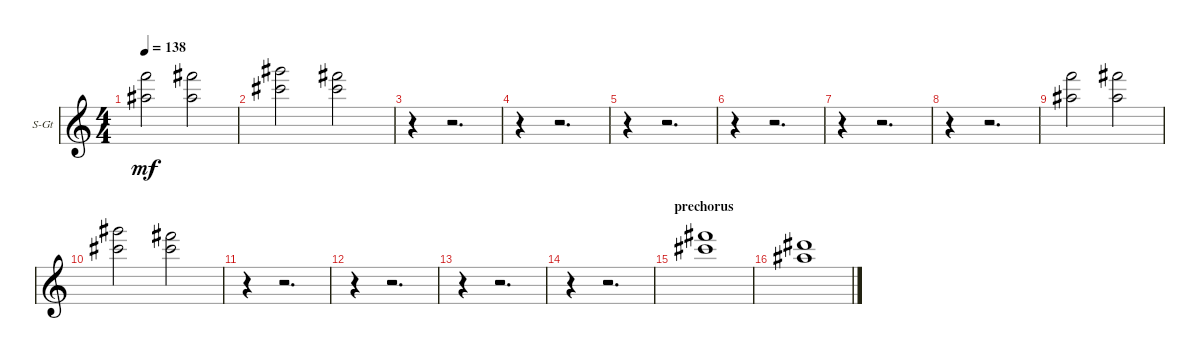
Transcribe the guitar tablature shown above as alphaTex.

\bracketExtendMode groupsimilarinstruments
\firstSystemTrackNameOrientation horizontal
\otherSystemsTrackNameOrientation horizontal
\track ("Strings" "S-Gt") {instrument stringensemble2}
\staff {score}
\tuning (E4 B3 G3 D3 A2 E2)
\displaytranspose 12
\ts (4 4)
\tempo 138
\clef g2
\ks c
(13.1 11.2).2{dy mf} (14.1 11.2).2 |
(16.1 14.2).2 (14.1 14.2).2 |
r.4 r.2{d} |
r.4 r.2{d} |
r.4 r.2{d} |
r.4 r.2{d} |
r.4 r.2{d} |
r.4 r.2{d} |
(13.1 11.2).2 (14.1 11.2).2 |
(16.1 14.2).2 (14.1 14.2).2 |
r.4 r.2{d} |
r.4 r.2{d} |
r.4 r.2{d} |
r.4 r.2{d} |
\section ("" "prechorus")
(14.1 14.2).1 |
(16.2 15.3).1
